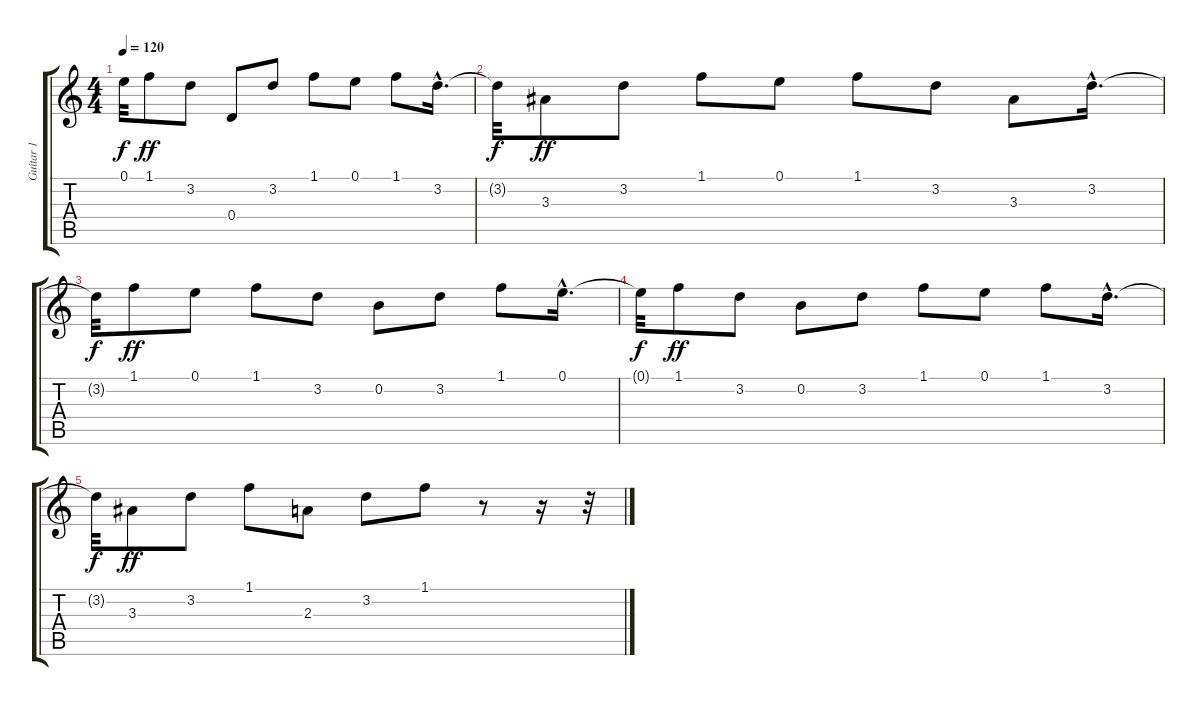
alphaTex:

\track ("Guitar 1" "Guitar 1") {instrument acousticguitarsteel}
\staff {score tabs}
\tuning (E4 B3 G3 D3 A2 E2) {hide}
\ts (4 4)
\tempo 120
\clef g2
\ks c
0.1{t}.32{dy f} 1.1.8{dy ff} 3.2.8 0.4.8 3.2.8 1.1.8 0.1.8 1.1.8 3.2{hac}.16{d} |
3.2{t}.32{dy f} 3.3.8{dy ff} 3.2.8 1.1.8 0.1.8 1.1.8 3.2.8 3.3.8 3.2{hac}.16{d} |
3.2{t}.32{dy f} 1.1.8{dy ff} 0.1.8 1.1.8 3.2.8 0.2.8 3.2.8 1.1.8 0.1{hac}.16{d} |
0.1{t}.32{dy f} 1.1.8{dy ff} 3.2.8 0.2.8 3.2.8 1.1.8 0.1.8 1.1.8 3.2{hac}.16{d} |
3.2{t}.32{dy f} 3.3.8{dy ff} 3.2.8 1.1.8 2.3.8 3.2.8 1.1.8 r.8 r.16 r.32
